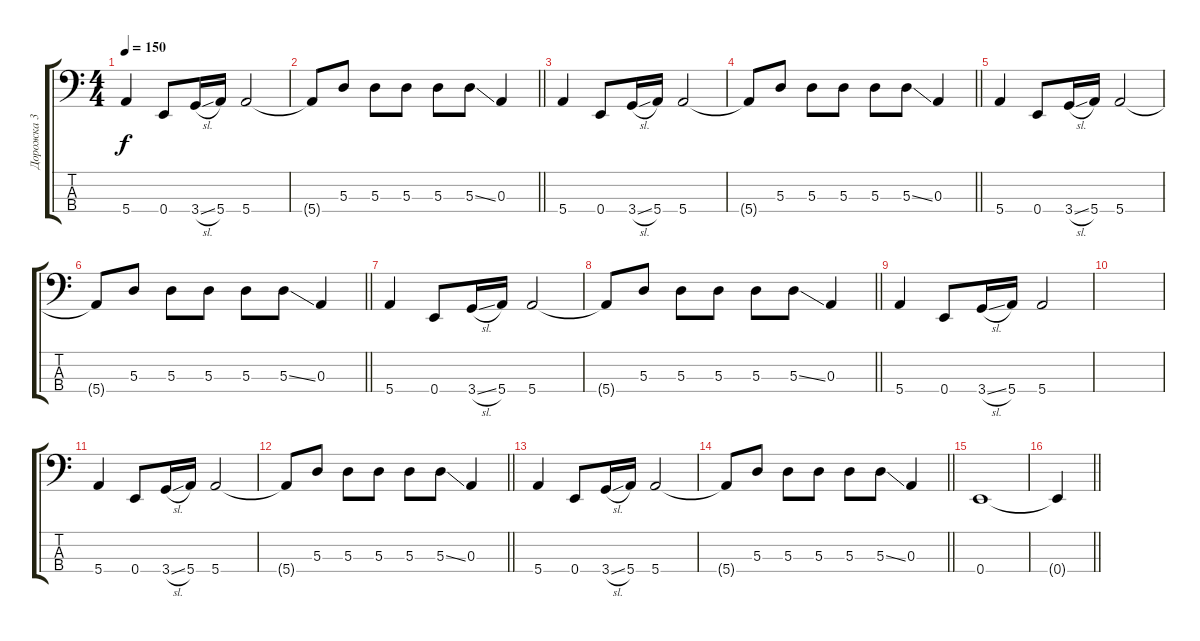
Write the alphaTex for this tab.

\track ("Дорожка 3" "Дорожка 3") {instrument electricbassfinger}
\staff {score tabs}
\tuning (G2 D2 A1 E1) {hide}
\ts (4 4)
\tempo 150
\clef f4
\ks c
5.4.4{dy f} 0.4.8 3.4{sl}.16 5.4.16 5.4.2 |
\barLineRight lightlight
5.4{t}.8 5.3.8 5.3.8 5.3.8 5.3.8 5.3{ss}.8 0.3.4 |
5.4.4 0.4.8 3.4{sl}.16 5.4.16 5.4.2 |
\barLineRight lightlight
5.4{t}.8 5.3.8 5.3.8 5.3.8 5.3.8 5.3{ss}.8 0.3.4 |
5.4.4 0.4.8 3.4{sl}.16 5.4.16 5.4.2 |
\barLineRight lightlight
5.4{t}.8 5.3.8 5.3.8 5.3.8 5.3.8 5.3{ss}.8 0.3.4 |
5.4.4 0.4.8 3.4{sl}.16 5.4.16 5.4.2 |
\barLineRight lightlight
5.4{t}.8 5.3.8 5.3.8 5.3.8 5.3.8 5.3{ss}.8 0.3.4 |
5.4.4 0.4.8 3.4{sl}.16 5.4.16 5.4.2 |
|
5.4.4 0.4.8 3.4{sl}.16 5.4.16 5.4.2 |
\barLineRight lightlight
5.4{t}.8 5.3.8 5.3.8 5.3.8 5.3.8 5.3{ss}.8 0.3.4 |
5.4.4 0.4.8 3.4{sl}.16 5.4.16 5.4.2 |
\barLineRight lightlight
5.4{t}.8 5.3.8 5.3.8 5.3.8 5.3.8 5.3{ss}.8 0.3.4 |
0.4.1 |
\barLineRight lightlight
0.4{t}.4
